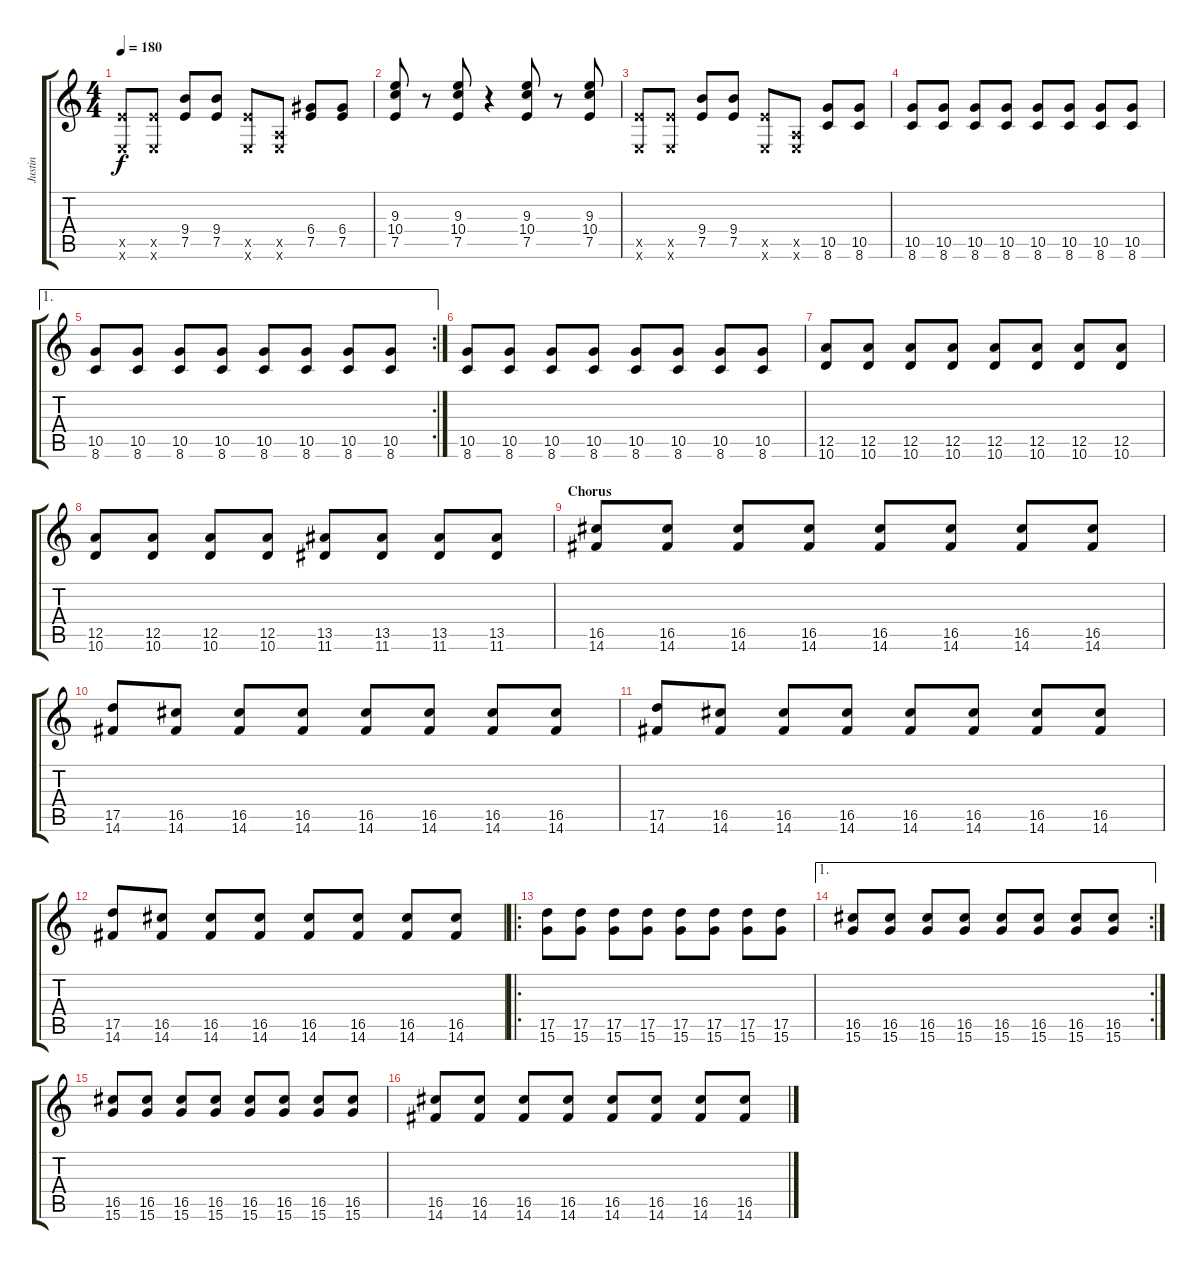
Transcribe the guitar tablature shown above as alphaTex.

\track ("Justin" "Justin") {instrument overdrivenguitar}
\staff {score tabs}
\tuning (E4 B3 G3 D3 A2 E2) {hide}
\ts (4 4)
\tempo 180
\clef g2
\ks c
(7.5{x} 0.6{x}).8{dy f} (7.5{x} 0.6{x}).8 (9.4 7.5).8 (9.4 7.5).8 (7.5{x} 0.6{x}).8 (0.5{x} 0.6{x}).8 (6.4 7.5).8 (6.4 7.5).8 |
(9.3 10.4 7.5).8 r.8 (9.3 10.4 7.5).8 r.4 (9.3 10.4 7.5).8 r.8 (9.3 10.4 7.5).8 |
(7.5{x} 0.6{x}).8 (7.5{x} 0.6{x}).8 (9.4 7.5).8 (9.4 7.5).8 (7.5{x} 0.6{x}).8 (0.5{x} 0.6{x}).8 (10.5 8.6).8 (10.5 8.6).8 |
(10.5 8.6).8 (10.5 8.6).8 (10.5 8.6).8 (10.5 8.6).8 (10.5 8.6).8 (10.5 8.6).8 (10.5 8.6).8 (10.5 8.6).8 |
\ae 1
\rc 2
(10.5 8.6).8 (10.5 8.6).8 (10.5 8.6).8 (10.5 8.6).8 (10.5 8.6).8 (10.5 8.6).8 (10.5 8.6).8 (10.5 8.6).8 |
(10.5 8.6).8 (10.5 8.6).8 (10.5 8.6).8 (10.5 8.6).8 (10.5 8.6).8 (10.5 8.6).8 (10.5 8.6).8 (10.5 8.6).8 |
(12.5 10.6).8 (12.5 10.6).8 (12.5 10.6).8 (12.5 10.6).8 (12.5 10.6).8 (12.5 10.6).8 (12.5 10.6).8 (12.5 10.6).8 |
(12.5 10.6).8 (12.5 10.6).8 (12.5 10.6).8 (12.5 10.6).8 (13.5 11.6).8 (13.5 11.6).8 (13.5 11.6).8 (13.5 11.6).8 |
\section ("" "Chorus")
(16.5 14.6).8 (16.5 14.6).8 (16.5 14.6).8 (16.5 14.6).8 (16.5 14.6).8 (16.5 14.6).8 (16.5 14.6).8 (16.5 14.6).8 |
(17.5 14.6).8 (16.5 14.6).8 (16.5 14.6).8 (16.5 14.6).8 (16.5 14.6).8 (16.5 14.6).8 (16.5 14.6).8 (16.5 14.6).8 |
(17.5 14.6).8 (16.5 14.6).8 (16.5 14.6).8 (16.5 14.6).8 (16.5 14.6).8 (16.5 14.6).8 (16.5 14.6).8 (16.5 14.6).8 |
(17.5 14.6).8 (16.5 14.6).8 (16.5 14.6).8 (16.5 14.6).8 (16.5 14.6).8 (16.5 14.6).8 (16.5 14.6).8 (16.5 14.6).8 |
\ro
(17.5 15.6).8 (17.5 15.6).8 (17.5 15.6).8 (17.5 15.6).8 (17.5 15.6).8 (17.5 15.6).8 (17.5 15.6).8 (17.5 15.6).8 |
\ae 1
\rc 2
(16.5 15.6).8 (16.5 15.6).8 (16.5 15.6).8 (16.5 15.6).8 (16.5 15.6).8 (16.5 15.6).8 (16.5 15.6).8 (16.5 15.6).8 |
(16.5 15.6).8 (16.5 15.6).8 (16.5 15.6).8 (16.5 15.6).8 (16.5 15.6).8 (16.5 15.6).8 (16.5 15.6).8 (16.5 15.6).8 |
(16.5 14.6).8 (16.5 14.6).8 (16.5 14.6).8 (16.5 14.6).8 (16.5 14.6).8 (16.5 14.6).8 (16.5 14.6).8 (16.5 14.6).8
